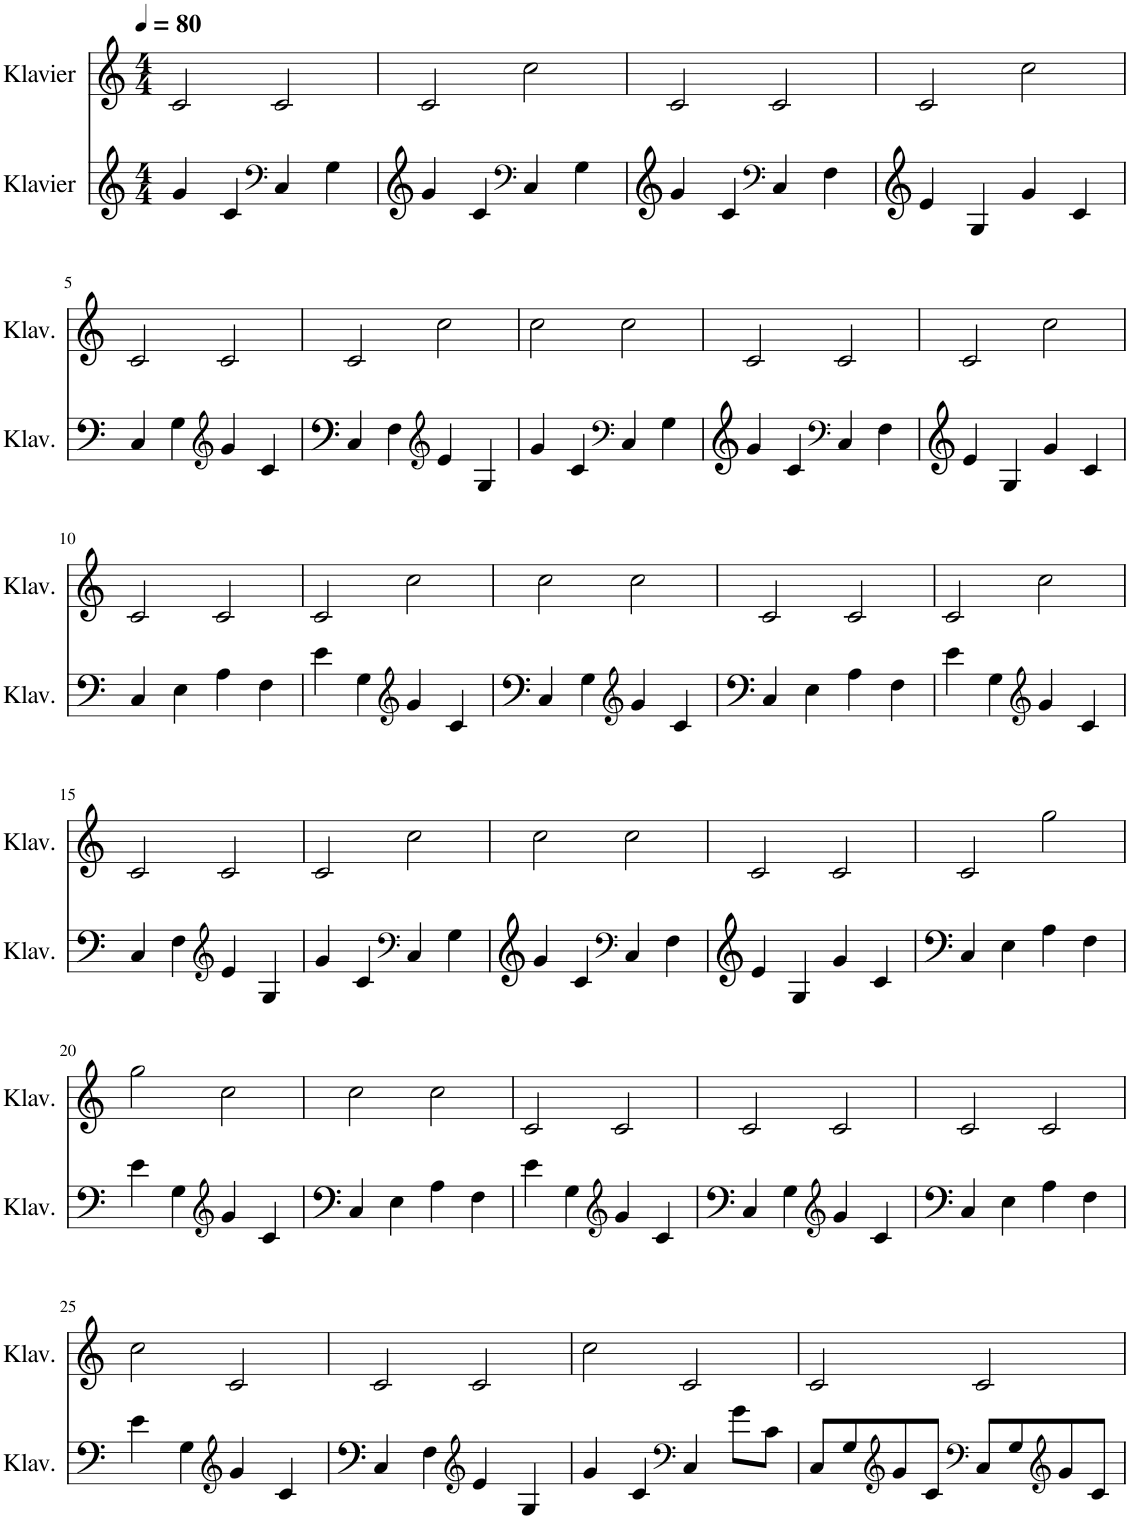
**kern	**kern
*part2	*part1
*staff2	*staff1
*I"Klavier	*I"Klavier
*I'Klav.	*I'Klav.
*clefG2	*clefG2
*k[]	*k[]
*M4/4	*M4/4
*MM80	*MM80
=1	=1
4g/	2c/
4c/	.
*clefF4	*
4C/	2c/
4G\	.
=2	=2
4g/	2c/
4c/	.
*clefF4	*
4C/	2cc\
4G\	.
=3	=3
4g/	2c/
4c/	.
*clefF4	*
4C/	2c/
4F\	.
=4	=4
4e/	2c/
4G/	.
4g/	2cc\
4c/	.
!!LO:LB:g=z
=5	=5
4C/	2c/
4G\	.
*clefG2	*
4g/	2c/
4c/	.
=6	=6
4C/	2c/
4F\	.
*clefG2	*
4e/	2cc\
4G/	.
=7	=7
4g/	2cc\
4c/	.
*clefF4	*
4C/	2cc\
4G\	.
=8	=8
4g/	2c/
4c/	.
*clefF4	*
4C/	2c/
4F\	.
=9	=9
4e/	2c/
4G/	.
4g/	2cc\
4c/	.
!!LO:LB:g=z
=10	=10
4C/	2c/
4E\	.
4A\	2c/
4F\	.
=11	=11
4e\	2c/
4G\	.
*clefG2	*
4g/	2cc\
4c/	.
=12	=12
4C/	2cc\
4G\	.
*clefG2	*
4g/	2cc\
4c/	.
=13	=13
4C/	2c/
4E\	.
4A\	2c/
4F\	.
=14	=14
4e\	2c/
4G\	.
*clefG2	*
4g/	2cc\
4c/	.
!!LO:LB:g=z
=15	=15
4C/	2c/
4F\	.
*clefG2	*
4e/	2c/
4G/	.
=16	=16
4g/	2c/
4c/	.
*clefF4	*
4C/	2cc\
4G\	.
=17	=17
4g/	2cc\
4c/	.
*clefF4	*
4C/	2cc\
4F\	.
=18	=18
4e/	2c/
4G/	.
4g/	2c/
4c/	.
=19	=19
4C/	2c/
4E\	.
4A\	2gg\
4F\	.
!!LO:LB:g=z
=20	=20
4e\	2gg\
4G\	.
*clefG2	*
4g/	2cc\
4c/	.
=21	=21
4C/	2cc\
4E\	.
4A\	2cc\
4F\	.
=22	=22
4e\	2c/
4G\	.
*clefG2	*
4g/	2c/
4c/	.
=23	=23
4C/	2c/
4G\	.
*clefG2	*
4g/	2c/
4c/	.
=24	=24
4C/	2c/
4E\	.
4A\	2c/
4F\	.
!!LO:LB:g=z
=25	=25
4e\	2cc\
4G\	.
*clefG2	*
4g/	2c/
4c/	.
=26	=26
4C/	2c/
4F\	.
*clefG2	*
4e/	2c/
4G/	.
=27	=27
4g/	2cc\
4c/	.
*clefF4	*
4C/	2c/
8g\L	.
8c\J	.
=28	=28
8C/L	2c/
8G/	.
*clefG2	*
8g/	.
8c/J	.
*clefF4	*
8C/L	2c/
8G/	.
*clefG2	*
8g/	.
8c/J	.
=	=
*-	*-
